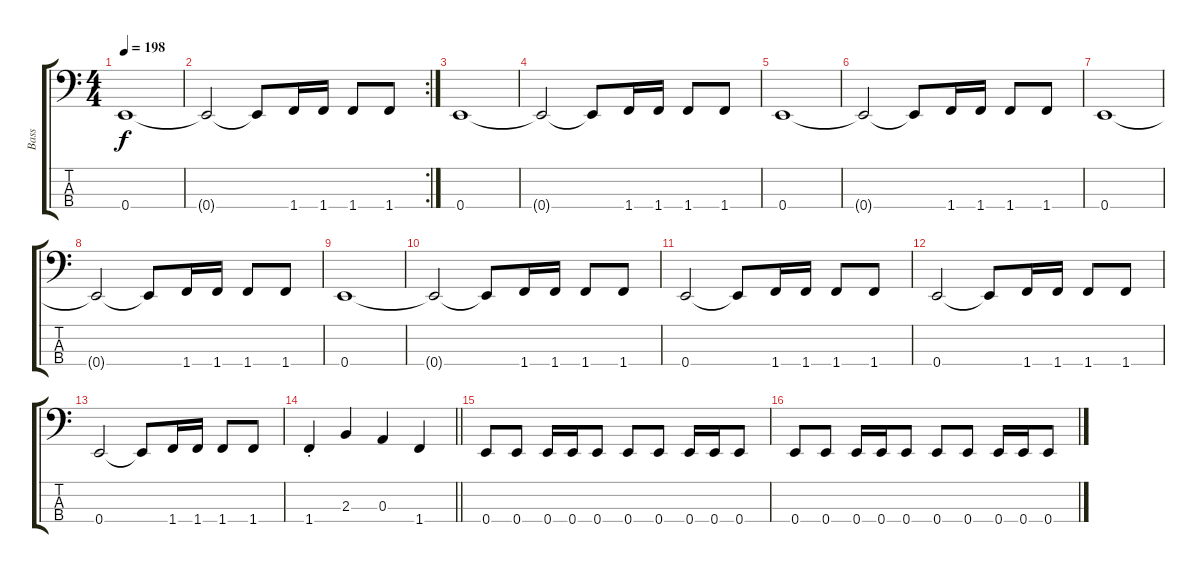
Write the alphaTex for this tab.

\track ("Bass" "Bass") {instrument electricbasspick}
\staff {score tabs}
\tuning (G2 D2 A1 E1) {hide}
\ts (4 4)
\tempo 198
\clef f4
\ks c
0.4.1{dy f} |
\rc 2
0.4{t}.2 0.4{t}.8 1.4.16 1.4.16 1.4.8 1.4.8 |
0.4.1 |
0.4{t}.2 0.4{t}.8 1.4.16 1.4.16 1.4.8 1.4.8 |
0.4.1 |
0.4{t}.2 0.4{t}.8 1.4.16 1.4.16 1.4.8 1.4.8 |
0.4.1 |
0.4{t}.2 0.4{t}.8 1.4.16 1.4.16 1.4.8 1.4.8 |
0.4.1 |
0.4{t}.2 0.4{t}.8 1.4.16 1.4.16 1.4.8 1.4.8 |
0.4.2 0.4{t}.8 1.4.16 1.4.16 1.4.8 1.4.8 |
0.4.2 0.4{t}.8 1.4.16 1.4.16 1.4.8 1.4.8 |
0.4.2 0.4{t}.8 1.4.16 1.4.16 1.4.8 1.4.8 |
\barLineRight lightlight
1.4{st}.4 2.3.4 0.3.4 1.4.4 |
0.4.8 0.4.8 0.4.16 0.4.16 0.4.8 0.4.8 0.4.8 0.4.16 0.4.16 0.4.8 |
0.4.8 0.4.8 0.4.16 0.4.16 0.4.8 0.4.8 0.4.8 0.4.16 0.4.16 0.4.8
